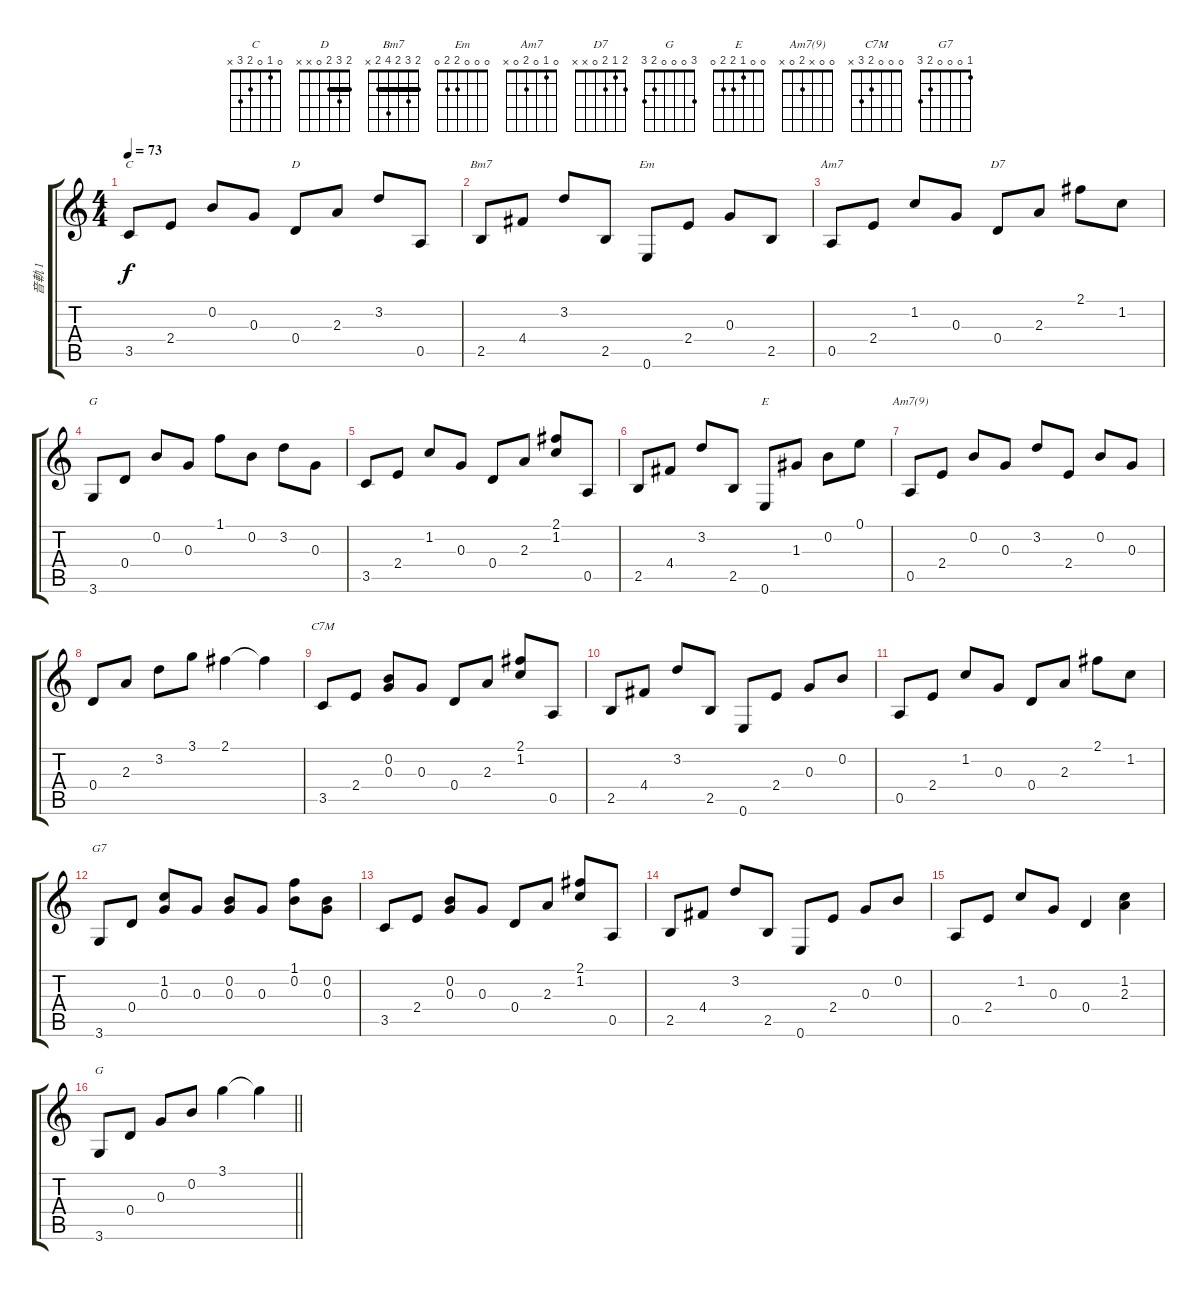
\track ("音軌 1" "音軌 1") {instrument acousticguitarnylon}
\staff {score tabs}
\tuning (E4 B3 G3 D3 A2 E2) {hide}
\chord ("C" 0 1 0 2 3 x)
\chord ("D" 2 3 2 0 x x) {barre 2}
\chord ("Bm7" 2 3 2 4 2 x) {barre 2}
\chord ("Em" 0 0 0 2 2 0)
\chord ("Am7" 0 1 0 2 0 x)
\chord ("D7" 2 1 2 0 x x)
\chord ("G" x x x x x 3)
\chord ("E" 0 0 1 2 2 0)
\chord ("Am7(9)" 0 0 x 2 0 x)
\chord ("C7M" 0 0 0 2 3 x)
\chord ("G7" 1 0 0 0 2 3)
\chord ("G" 3 0 0 0 2 3)
\ts (4 4)
\tempo 73
\clef g2
\ks c
3.5.8{ch "C" dy f} 2.4.8 0.2.8 0.3.8 0.4.8{ch "D"} 2.3.8 3.2.8 0.5.8 |
2.5.8{ch "Bm7"} 4.4.8 3.2.8 2.5.8 0.6.8{ch "Em"} 2.4.8 0.3.8 2.5.8 |
0.5.8{ch "Am7"} 2.4.8 1.2.8 0.3.8 0.4.8{ch "D7"} 2.3.8 2.1.8 1.2.8 |
3.6.8{ch "G"} 0.4.8 0.2.8 0.3.8 1.1.8 0.2.8 3.2.8 0.3.8 |
3.5.8 2.4.8 1.2.8 0.3.8 0.4.8 2.3.8 (2.1 1.2).8 0.5.8 |
2.5.8 4.4.8 3.2.8 2.5.8 0.6.8{ch "E"} 1.3.8 0.2.8 0.1.8 |
0.5.8{ch "Am7(9)"} 2.4.8 0.2.8 0.3.8 3.2.8 2.4.8 0.2.8 0.3.8 |
0.4.8 2.3.8 3.2.8 3.1.8 2.1.4 2.1{t}.4 |
3.5.8{ch "C7M"} 2.4.8 (0.2 0.3).8 0.3.8 0.4.8 2.3.8 (2.1 1.2).8 0.5.8 |
2.5.8 4.4.8 3.2.8 2.5.8 0.6.8 2.4.8 0.3.8 0.2.8 |
0.5.8 2.4.8 1.2.8 0.3.8 0.4.8 2.3.8 2.1.8 1.2.8 |
3.6.8{ch "G7"} 0.4.8 (1.2 0.3).8 0.3.8 (0.2 0.3).8 0.3.8 (1.1 0.2).8 (0.2 0.3).8 |
3.5.8 2.4.8 (0.2 0.3).8 0.3.8 0.4.8 2.3.8 (2.1 1.2).8 0.5.8 |
2.5.8 4.4.8 3.2.8 2.5.8 0.6.8 2.4.8 0.3.8 0.2.8 |
0.5.8 2.4.8 1.2.8 0.3.8 0.4.4 (1.2 2.3).4 |
\barLineRight lightlight
3.6.8{ch "G"} 0.4.8 0.3.8 0.2.8 3.1.4 3.1{t}.4
